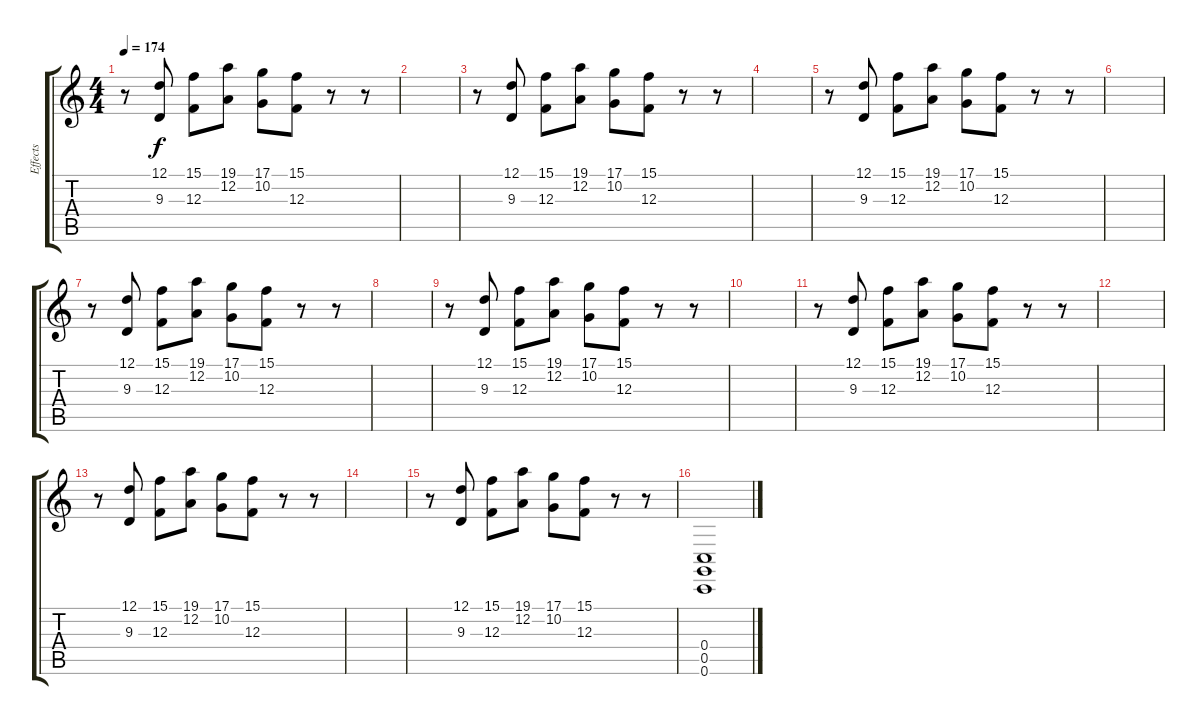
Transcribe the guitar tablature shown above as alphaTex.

\track ("Effects" "Effects") {instrument acousticgrandpiano}
\staff {score tabs}
\tuning (D4 A3 F3 C3 G2 C2) {hide}
\ts (4 4)
\tempo 174
\clef g2
\ks c
r.8{dy f} (12.1 9.3).8 (15.1 12.3).8 (19.1 12.2).8 (17.1 10.2).8 (15.1 12.3).8 r.8 r.8 |
|
r.8 (12.1 9.3).8 (15.1 12.3).8 (19.1 12.2).8 (17.1 10.2).8 (15.1 12.3).8 r.8 r.8 |
|
r.8 (12.1 9.3).8 (15.1 12.3).8 (19.1 12.2).8 (17.1 10.2).8 (15.1 12.3).8 r.8 r.8 |
|
r.8{volume 8 instrument pizzicatostrings} (12.1 9.3).8 (15.1 12.3).8 (19.1 12.2).8 (17.1 10.2).8 (15.1 12.3).8 r.8 r.8 |
|
r.8 (12.1 9.3).8 (15.1 12.3).8 (19.1 12.2).8 (17.1 10.2).8 (15.1 12.3).8 r.8 r.8 |
|
r.8 (12.1 9.3).8 (15.1 12.3).8 (19.1 12.2).8 (17.1 10.2).8 (15.1 12.3).8 r.8 r.8 |
|
r.8 (12.1 9.3).8 (15.1 12.3).8 (19.1 12.2).8 (17.1 10.2).8 (15.1 12.3).8 r.8 r.8 |
|
r.8 (12.1 9.3).8 (15.1 12.3).8 (19.1 12.2).8 (17.1 10.2).8 (15.1 12.3).8 r.8 r.8 |
(0.4 0.5 0.6).1{volume 10 instrument distortionguitar}
